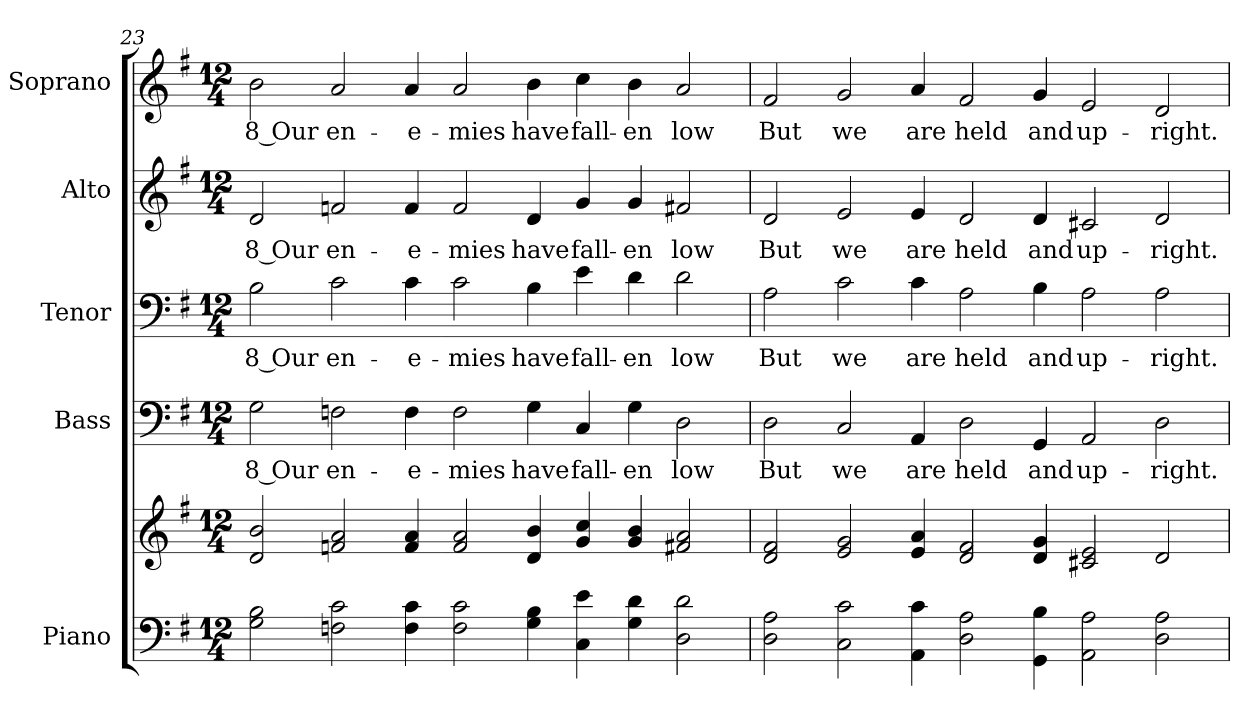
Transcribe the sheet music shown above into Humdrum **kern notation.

**kern	**kern	**kern	**text	**kern	**text	**kern	**text	**kern	**text
*part5	*part5	*part4	*part4	*part3	*part3	*part2	*part2	*part1	*part1
*staff6	*staff5	*staff4	*staff4	*staff3	*staff3	*staff2	*staff2	*staff1	*staff1
*I"Piano	*	*I"Bass	*	*I"Tenor	*	*I"Alto	*	*I"Soprano	*
*I'Pno.	*	*I'B.	*	*I'T.	*	*I'A.	*	*I'S.	*
!!LO:PB:g=z
*clefF4	*clefG2	*clefF4	*	*clefF4	*	*clefG2	*	*clefG2	*
*k[f#]	*k[f#]	*k[f#]	*	*k[f#]	*	*k[f#]	*	*k[f#]	*
*G:	*G:	*G:	*	*G:	*	*G:	*	*G:	*
*M12/4	*M12/4	*M12/4	*	*M12/4	*	*M12/4	*	*M12/4	*
=23	=23	=23	=23	=23	=23	=23	=23	=23	=23
!	!	!	!LO:LY:b:color=#000000	!	!	!	!	!	!
!	!	!	!	!	!LO:LY:b:color=#000000	!	!	!	!
!	!	!	!	!	!	!	!LO:LY:b:color=#000000	!	!
!	!	!	!	!	!	!	!	!	!LO:LY:b:color=#000000
2Gi\ 2Bi	2di/ 2bi	2Gi\	8 Our	2Bi\	8 Our	2di/	8 Our	2bi\	8 Our
!	!	!	!LO:LY:b:color=#000000	!	!	!	!	!	!
!	!	!	!	!	!LO:LY:b:color=#000000	!	!	!	!
!	!	!	!	!	!	!	!LO:LY:b:color=#000000	!	!
!	!	!	!	!	!	!	!	!	!LO:LY:b:color=#000000
2Fni\ 2ci	2fni/ 2ai	2Fni\	en-	2ci\	en-	2fni/	en-	2ai/	en-
!	!	!	!LO:LY:b:color=#000000	!	!	!	!	!	!
!	!	!	!	!	!LO:LY:b:color=#000000	!	!	!	!
!	!	!	!	!	!	!	!LO:LY:b:color=#000000	!	!
!	!	!	!	!	!	!	!	!	!LO:LY:b:color=#000000
4Fi\ 4ci	4fi/ 4ai	4Fi\	-e-	4ci\	-e-	4fi/	-e-	4ai/	-e-
!	!	!	!LO:LY:b:color=#000000	!	!	!	!	!	!
!	!	!	!	!	!LO:LY:b:color=#000000	!	!	!	!
!	!	!	!	!	!	!	!LO:LY:b:color=#000000	!	!
!	!	!	!	!	!	!	!	!	!LO:LY:b:color=#000000
2Fi\ 2ci	2fi/ 2ai	2Fi\	-mies	2ci\	-mies	2fi/	-mies	2ai/	-mies
!	!	!	!LO:LY:b:color=#000000	!	!	!	!	!	!
!	!	!	!	!	!LO:LY:b:color=#000000	!	!	!	!
!	!	!	!	!	!	!	!LO:LY:b:color=#000000	!	!
!	!	!	!	!	!	!	!	!	!LO:LY:b:color=#000000
4Gi\ 4Bi	4di/ 4bi	4Gi\	have	4Bi\	have	4di/	have	4bi\	have
!	!	!	!LO:LY:b:color=#000000	!	!	!	!	!	!
!	!	!	!	!	!LO:LY:b:color=#000000	!	!	!	!
!	!	!	!	!	!	!	!LO:LY:b:color=#000000	!	!
!	!	!	!	!	!	!	!	!	!LO:LY:b:color=#000000
4Ci\ 4ei	4gi/ 4cci	4Ci/	fall-	4ei\	fall-	4gi/	fall-	4cci\	fall-
!	!	!	!LO:LY:b:color=#000000	!	!	!	!	!	!
!	!	!	!	!	!LO:LY:b:color=#000000	!	!	!	!
!	!	!	!	!	!	!	!LO:LY:b:color=#000000	!	!
!	!	!	!	!	!	!	!	!	!LO:LY:b:color=#000000
4Gi\ 4di	4gi/ 4bi	4Gi\	-en	4di\	-en	4gi/	-en	4bi\	-en
!	!	!	!LO:LY:b:color=#000000	!	!	!	!	!	!
!	!	!	!	!	!LO:LY:b:color=#000000	!	!	!	!
!	!	!	!	!	!	!	!LO:LY:b:color=#000000	!	!
!	!	!	!	!	!	!	!	!	!LO:LY:b:color=#000000
2Di\ 2di	2f#Xi/ 2ai	2Di\	low	2di\	low	2f#Xi/	low	2ai/	low
=24	=24	=24	=24	=24	=24	=24	=24	=24	=24
!	!	!	!LO:LY:b:color=#000000	!	!	!	!	!	!
!	!	!	!	!	!LO:LY:b:color=#000000	!	!	!	!
!	!	!	!	!	!	!	!LO:LY:b:color=#000000	!	!
!	!	!	!	!	!	!	!	!	!LO:LY:b:color=#000000
2Di\ 2Ai	2di/ 2f#i	2Di\	But	2Ai\	But	2di/	But	2f#i/	But
!	!	!	!LO:LY:b:color=#000000	!	!	!	!	!	!
!	!	!	!	!	!LO:LY:b:color=#000000	!	!	!	!
!	!	!	!	!	!	!	!LO:LY:b:color=#000000	!	!
!	!	!	!	!	!	!	!	!	!LO:LY:b:color=#000000
2Ci\ 2ci	2ei/ 2gi	2Ci/	we	2ci\	we	2ei/	we	2gi/	we
!	!	!	!LO:LY:b:color=#000000	!	!	!	!	!	!
!	!	!	!	!	!LO:LY:b:color=#000000	!	!	!	!
!	!	!	!	!	!	!	!LO:LY:b:color=#000000	!	!
!	!	!	!	!	!	!	!	!	!LO:LY:b:color=#000000
4AAi\ 4ci	4ei/ 4ai	4AAi/	are	4ci\	are	4ei/	are	4ai/	are
!	!	!	!LO:LY:b:color=#000000	!	!	!	!	!	!
!	!	!	!	!	!LO:LY:b:color=#000000	!	!	!	!
!	!	!	!	!	!	!	!LO:LY:b:color=#000000	!	!
!	!	!	!	!	!	!	!	!	!LO:LY:b:color=#000000
2Di\ 2Ai	2di/ 2f#i	2Di\	held	2Ai\	held	2di/	held	2f#i/	held
!	!	!	!LO:LY:b:color=#000000	!	!	!	!	!	!
!	!	!	!	!	!LO:LY:b:color=#000000	!	!	!	!
!	!	!	!	!	!	!	!LO:LY:b:color=#000000	!	!
!	!	!	!	!	!	!	!	!	!LO:LY:b:color=#000000
4GGi\ 4Bi	4di/ 4gi	4GGi/	and	4Bi\	and	4di/	and	4gi/	and
!	!	!	!LO:LY:b:color=#000000	!	!	!	!	!	!
!	!	!	!	!	!LO:LY:b:color=#000000	!	!	!	!
!	!	!	!	!	!	!	!LO:LY:b:color=#000000	!	!
!	!	!	!	!	!	!	!	!	!LO:LY:b:color=#000000
2AAi\ 2Ai	2c#Xi/ 2ei	2AAi/	up-	2Ai\	up-	2c#Xi/	up-	2ei/	up-
!	!	!	!LO:LY:b:color=#000000	!	!	!	!	!	!
!	!	!	!	!	!LO:LY:b:color=#000000	!	!	!	!
!	!	!	!	!	!	!	!LO:LY:b:color=#000000	!	!
!	!	!	!	!	!	!	!	!	!LO:LY:b:color=#000000
2Di\ 2Ai	2di/	2Di\	-right.	2Ai\	-right.	2di/	-right.	2di/	-right.
=	=	=	=	=	=	=	=	=	=
*-	*-	*-	*-	*-	*-	*-	*-	*-	*-
